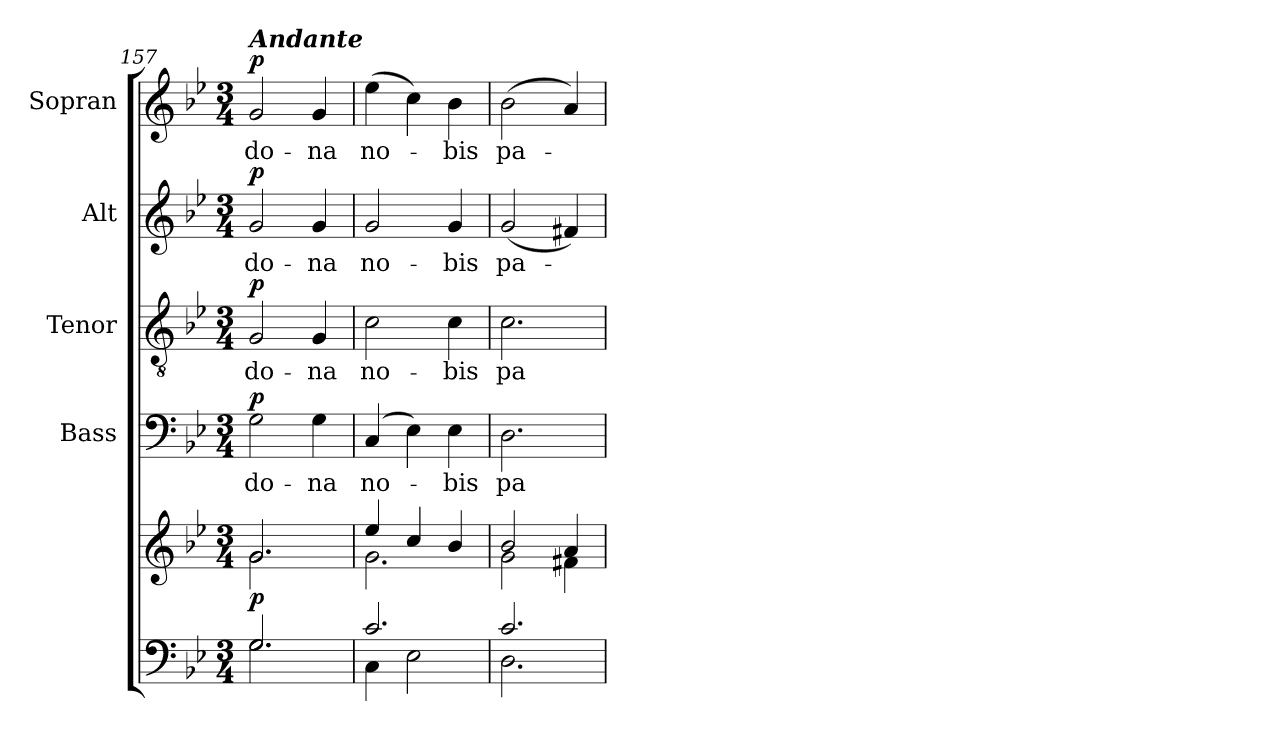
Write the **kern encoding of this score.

**kern	**kern	**dynam	**kern	**text	**dynam	**kern	**text	**dynam	**kern	**text	**dynam	**kern	**text	**dynam
*part5	*part5	*part5	*part4	*part4	*part4	*part3	*part3	*part3	*part2	*part2	*part2	*part1	*part1	*part1
*staff6	*staff5	*staff5/6	*staff4	*staff4	*staff4	*staff3	*staff3	*staff3	*staff2	*staff2	*staff2	*staff1	*staff1	*staff1
*	*	*	*I"Bass	*	*	*I"Tenor	*	*	*I"Alt	*	*	*I"Sopran	*	*
*	*	*	*I'B.	*	*	*I'T.	*	*	*I'A.	*	*	*I'S.	*	*
*clefF4	*clefG2	*	*clefF4	*	*	*clefGv2	*	*	*clefG2	*	*	*clefG2	*	*
*k[b-e-]	*k[b-e-]	*	*k[b-e-]	*	*	*k[b-e-]	*	*	*k[b-e-]	*	*	*k[b-e-]	*	*
*B-:	*B-:	*	*B-:	*	*	*B-:	*	*	*B-:	*	*	*B-:	*	*
*M3/4	*M3/4	*	*M3/4	*	*	*M3/4	*	*	*M3/4	*	*	*M3/4	*	*
=157	=157	=157	=157	=157	=157	=157	=157	=157	=157	=157	=157	=157	=157	=157
*^	*^	*	*	*	*	*	*	*	*	*	*	*	*	*
!	!	!	!	!	!	!	!	!	!	!	!	!	!	!LO:TX:a:Bi:t=Andante	!	!
!	!	!	!	!LO:DY:b	!	!LO:LY:b	!LO:DY:a	!	!LO:LY:b	!LO:DY:a	!	!LO:LY:b	!LO:DY:a	!	!LO:LY:b	!LO:DY:a
2.G/	2.G\	2.g/	2.g\	p	2G\	do-	p	2G/	do-	p	2g/	do-	p	2g/	do-	p
!	!	!	!	!	!	!LO:LY:b	!	!	!LO:LY:b	!	!	!LO:LY:b	!	!	!LO:LY:b	!
.	.	.	.	.	4G\	-na	.	4G/	-na	.	4g/	-na	.	4g/	-na	.
=158	=158	=158	=158	=158	=158	=158	=158	=158	=158	=158	=158	=158	=158	=158	=158	=158
!	!	!	!	!	!	!LO:LY:b	!	!	!LO:LY:b	!	!	!LO:LY:b	!	!	!LO:LY:b	!
2.c/	4C\	4ee-/	2.g\	.	(4C/	no-	.	2c\	no-	.	2g/	no-	.	(>4ee-\	no-	.
.	2E-\	4cc/	.	.	4E-\)	.	.	.	.	.	.	.	.	4cc\)	.	.
!	!	!	!	!	!	!LO:LY:b	!	!	!LO:LY:b	!	!	!LO:LY:b	!	!	!LO:LY:b	!
.	.	4b-/	.	.	4E-\	-bis	.	4c\	-bis	.	4g/	-bis	.	4b-\	-bis	.
=159	=159	=159	=159	=159	=159	=159	=159	=159	=159	=159	=159	=159	=159	=159	=159	=159
!	!	!	!	!	!	!LO:LY:b	!	!	!LO:LY:b	!	!	!LO:LY:b	!	!	!LO:LY:b	!
2.c/	2.D\	2b-/	2g\	.	2.D\	pa-	.	2.c\	pa-	.	(<2g/	pa-	.	(>2b-\	pa-	.
.	.	4a/	4f#X\	.	.	.	.	.	.	.	4f#X/)	.	.	4a/)	.	.
*v	*v	*	*	*	*	*	*	*	*	*	*	*	*	*	*	*
*	*v	*v	*	*	*	*	*	*	*	*	*	*	*	*	*
=	=	=	=	=	=	=	=	=	=	=	=	=	=	=
*-	*-	*-	*-	*-	*-	*-	*-	*-	*-	*-	*-	*-	*-	*-
